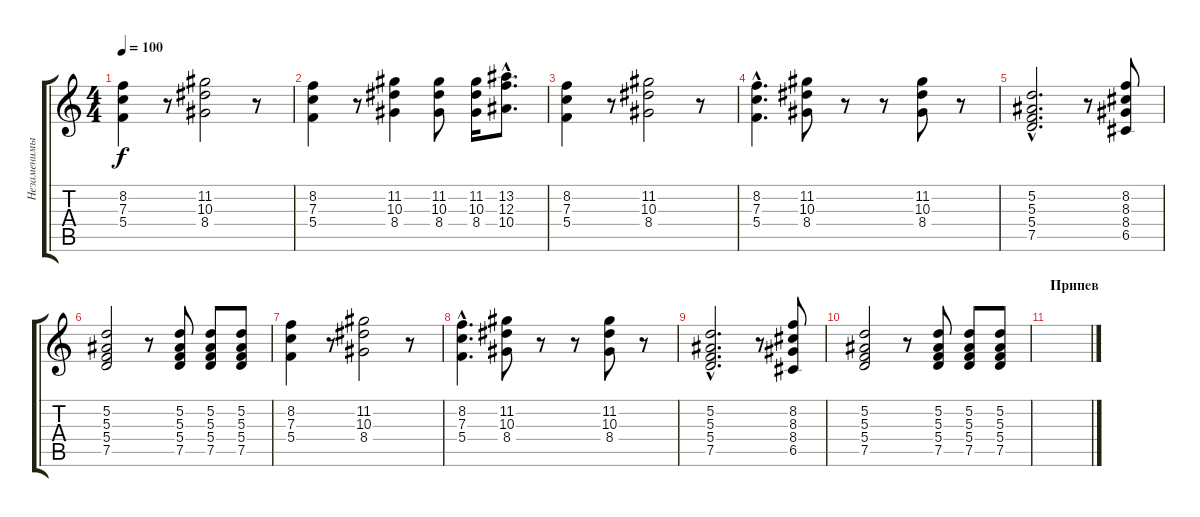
\track ("Незаменимый Миша" "Незаменимы") {instrument electricguitarclean}
\staff {score tabs}
\tuning (D4 A3 F3 C3 G2 D2) {hide}
\ts (4 4)
\tempo 100
\clef g2
\ks c
(8.2 7.3 5.4).4{dy f} r.8 (11.2 10.3 8.4).2 r.8 |
(8.2 7.3 5.4).4 r.8 (11.2 10.3 8.4).4 (11.2 10.3 8.4).8 (11.2 10.3 8.4).16 (13.2{hac} 12.3{hac} 10.4{hac}).8{d} |
(8.2 7.3 5.4).4 r.8 (11.2 10.3 8.4).2 r.8 |
(8.2{hac} 7.3{hac} 5.4{hac}).4{d} (11.2 10.3 8.4).8 r.8 r.8 (11.2 10.3 8.4).8 r.8 |
(5.2{hac} 5.3{hac} 5.4{hac} 7.5{hac}).2{d} r.8 (8.2 8.3 8.4 6.5).8 |
(5.2 5.3 5.4 7.5).2 r.8 (5.2 5.3 5.4 7.5).8 (5.2 5.3 5.4 7.5).8 (5.2 5.3 5.4 7.5).8 |
(8.2 7.3 5.4).4 r.8 (11.2 10.3 8.4).2 r.8 |
(8.2{hac} 7.3{hac} 5.4{hac}).4{d} (11.2 10.3 8.4).8 r.8 r.8 (11.2 10.3 8.4).8 r.8 |
(5.2{hac} 5.3{hac} 5.4{hac} 7.5{hac}).2{d} r.8 (8.2 8.3 8.4 6.5).8 |
(5.2 5.3 5.4 7.5).2 r.8 (5.2 5.3 5.4 7.5).8 (5.2 5.3 5.4 7.5).8 (5.2 5.3 5.4 7.5).8 |
\section ("" "Припев")
